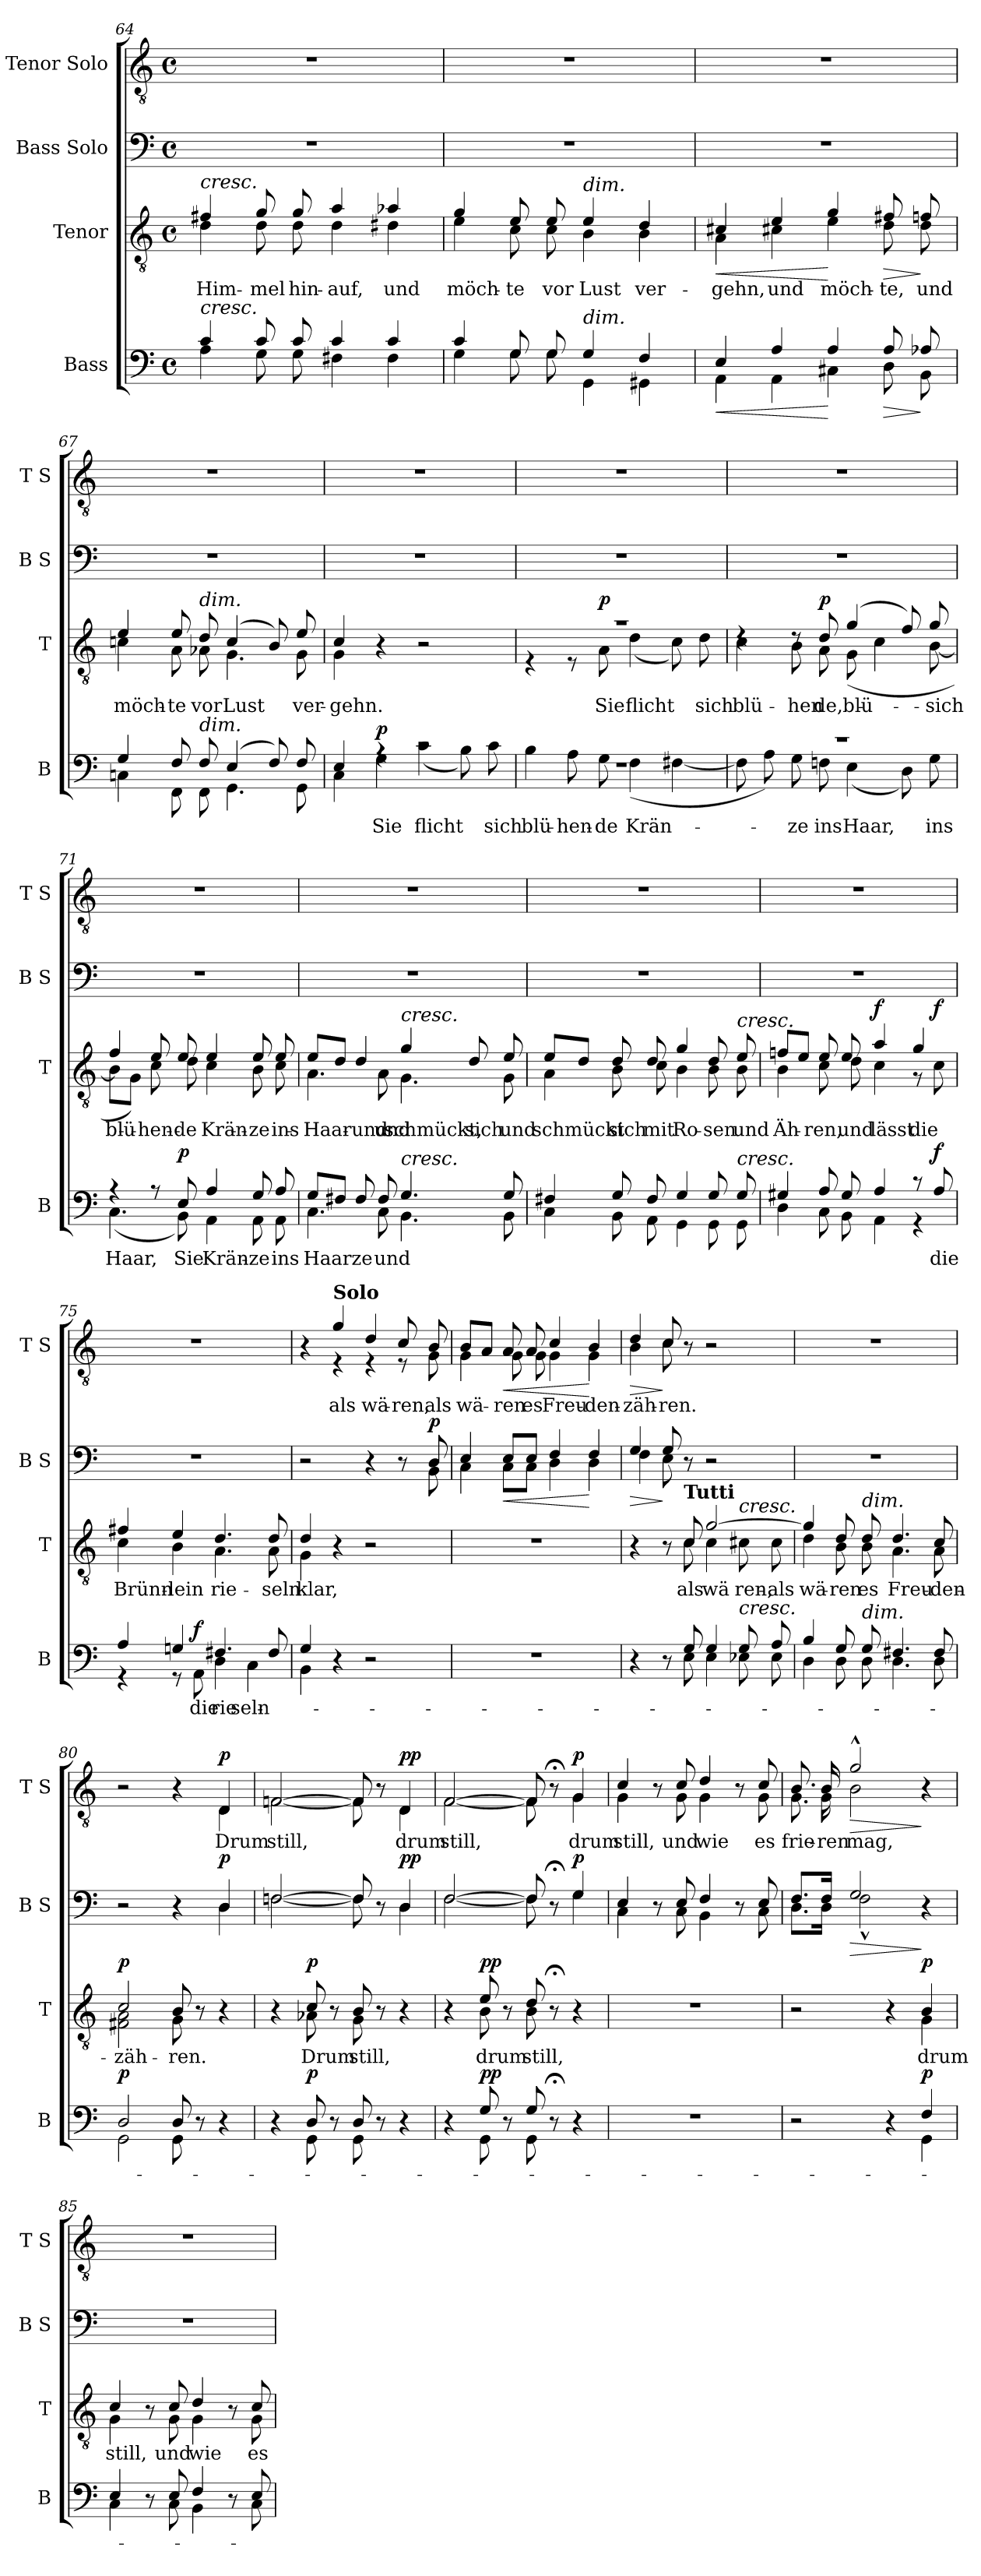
**kern	**text	**dynam	**kern	**text	**dynam	**kern	**dynam	**kern	**text	**dynam
*part4	*part4	*part4	*part3	*part3	*part3	*part2	*part2	*part1	*part1	*part1
*staff4	*staff4	*staff4	*staff3	*staff3	*staff3	*staff2	*staff2	*staff1	*staff1	*staff1
*I"Bass	*	*	*I"Tenor	*	*	*I"Bass Solo	*	*I"Tenor Solo	*	*
*I'B	*	*	*I'T	*	*	*I'B S	*	*I'T S	*	*
*clefF4	*	*	*clefGv2	*	*	*clefF4	*	*clefGv2	*	*
*k[]	*	*	*k[]	*	*	*k[]	*	*k[]	*	*
*M4/4	*	*	*M4/4	*	*	*M4/4	*	*M4/4	*	*
*met(c)	*	*	*met(c)	*	*	*met(c)	*	*met(c)	*	*
=64	=64	=64	=64	=64	=64	=64	=64	=64	=64	=64
*^	*	*	*^	*	*	*	*	*	*	*
!	!	!	!	!LO:TX:a:i:t=cresc.	!	!	!	!	!	!	!	!
!LO:TX:a:i:t=cresc.	!	!	!	!	!	!	!	!	!	!	!	!
4c/	4A\	.	.	4f#X/	4d\	Him-	.	1r	.	1r	.	.
8c/	8G\	.	.	8g/	8d\	-mel	.	.	.	.	.	.
8c/	8G\	.	.	8g/	8d\	hin-	.	.	.	.	.	.
4c/	4F#X\	.	.	4a/	4d\	-auf,	.	.	.	.	.	.
4c/	4F#\	.	.	4a-X/	4d#X\	und	.	.	.	.	.	.
!!LO:LB:g=z
=65	=65	=65	=65	=65	=65	=65	=65	=65	=65	=65	=65	=65
4c/	4G\	.	.	4g/	4e\	möch-	.	1r	.	1r	.	.
8G/	8G\	.	.	8e/	8c\	-te	.	.	.	.	.	.
8G/	8G\	.	.	8e/	8c\	vor	.	.	.	.	.	.
!	!	!	!	!LO:TX:a:i:t=dim.	!	!	!	!	!	!	!	!
!LO:TX:a:i:t=dim.	!	!	!	!	!	!	!	!	!	!	!	!
4G/	4GG\	.	.	4e/	4B\	Lust	.	.	.	.	.	.
4F/	4GG#X\	.	.	4d/	4B\	ver-	.	.	.	.	.	.
=66	=66	=66	=66	=66	=66	=66	=66	=66	=66	=66	=66	=66
!	!	!	!LO:HP:b	!	!	!	!LO:HP:b	!	!	!	!	!
4E/	4AA\	.	<	4c#X/	4A\	-gehn,	<	1r	.	1r	.	.
4A/	4AA\	.	.	4e/	4c#X\	und	.	.	.	.	.	.
4A/	4C#X\	.	[	4g/	4e\	möch-	[	.	.	.	.	.
!	!	!	!LO:HP:b	!	!	!	!LO:HP:b	!	!	!	!	!
8A/	8D\	.	>	8f#X/	8d\	-te,	>	.	.	.	.	.
8A-X/	8BB\	.	]	8fn/	8d\	und	]	.	.	.	.	.
=67	=67	=67	=67	=67	=67	=67	=67	=67	=67	=67	=67	=67
4G/	4Cn\	.	.	4e/	4cn\	möch-	.	1r	.	1r	.	.
8F/	8FF\	.	.	8e/	8A\	-te	.	.	.	.	.	.
!	!	!	!	!LO:TX:a:i:t=dim.	!	!	!	!	!	!	!	!
!LO:TX:a:i:t=dim.	!	!	!	!	!	!	!	!	!	!	!	!
8F/	8FF\	.	.	8d/	8A-X\	vor	.	.	.	.	.	.
(4E/	4.GG\	.	.	(4c/	4.G\	Lust	.	.	.	.	.	.
8F/)	.	.	.	8B/)	.	.	.	.	.	.	.	.
8F/	8GG\	.	.	8e/	8G\	ver-	.	.	.	.	.	.
!!LO:LB:g=z
=68	=68	=68	=68	=68	=68	=68	=68	=68	=68	=68	=68	=68
4E/	4C\	.	.	4c/	4G\	-gehn.	.	1r	.	1r	.	.
!	!	!	!LO:DY:b	!	!	!	!	!	!	!	!	!
4rA	4G\	Sie	p	4r	4ryy	.	.	.	.	.	.	.
2rc	(4c\	flicht	.	2r	2ryy	.	.	.	.	.	.	.
.	8B\)	.	.	.	.	.	.	.	.	.	.	.
.	8c\	sich	.	.	.	.	.	.	.	.	.	.
=69	=69	=69	=69	=69	=69	=69	=69	=69	=69	=69	=69	=69
1rF	4B\	blü-	.	1r	4r	.	.	1r	.	1r	.	.
.	8A\	-hen-	.	.	8r	.	.	.	.	.	.	.
!	!	!	!	!	!	!	!LO:DY:b	!	!	!	!	!
.	8G\	-de	.	.	8A\	Sie	p	.	.	.	.	.
.	(4F\	Krän-	.	.	(4d\	flicht	.	.	.	.	.	.
.	[4F#X\	.	.	.	8c\)	.	.	.	.	.	.	.
.	.	.	.	.	8d\	sich	.	.	.	.	.	.
=70	=70	=70	=70	=70	=70	=70	=70	=70	=70	=70	=70	=70
1r	8F#\]	.	.	4rd	4c\	blü-	.	1r	.	1r	.	.
.	8A\)	.	.	.	.	.	.	.	.	.	.	.
.	8G\	-ze	.	8rd	8B\	-hen-	.	.	.	.	.	.
!	!	!	!	!	!	!	!LO:DY:a	!	!	!	!	!
.	8Fn\	ins	.	8d/	8A\	-de,	p	.	.	.	.	.
.	(4E\	Haar,	.	(4g/	(8G\	blü-	.	.	.	.	.	.
.	.	.	.	.	4c\	.	.	.	.	.	.	.
.	8D\)	.	.	8f/)	.	.	.	.	.	.	.	.
.	8G\	ins	.	8g/	[8B\	sich	.	.	.	.	.	.
!!LO:LB:g=z
=71	=71	=71	=71	=71	=71	=71	=71	=71	=71	=71	=71	=71
4r	(4.C\	Haar,	.	4f/	8B\L]	blü-	.	1r	.	1r	.	.
.	.	.	.	.	8G\J)	.	.	.	.	.	.	.
8r	.	.	.	8e/	8c\	-hen-	.	.	.	.	.	.
!	!	!	!LO:DY:a	!	!	!	!	!	!	!	!	!
8E/	8BB\)	Sie	p	8e/	8d\	-de	.	.	.	.	.	.
4A/	4AA\	Krän-	.	4e/	4c\	Krän-	.	.	.	.	.	.
8G/	8AA\	-ze	.	8e/	8B\	-ze	.	.	.	.	.	.
8A/	8AA\	ins	.	8e/	8c\	ins	.	.	.	.	.	.
=72	=72	=72	=72	=72	=72	=72	=72	=72	=72	=72	=72	=72
8G/L	4.C\	Haar	.	8e/L	4.A\	Haar	.	1r	.	1r	.	.
8F#X/J	.	.	.	8d/J	.	.	.	.	.	.	.	.
8F#/	.	-ze	.	4d/	.	und	.	.	.	.	.	.
8F#/	8C\	und	.	.	8A\	und	.	.	.	.	.	.
!	!	!	!	!LO:TX:a:i:t=cresc.	!	!	!	!	!	!	!	!
!LO:TX:a:i:t=cresc.	!	!	!	!	!	!	!	!	!	!	!	!
4.G/	4.BB\	.	.	4g/	4.G\	schmückt,	.	.	.	.	.	.
.	.	.	.	8d/	.	sich	.	.	.	.	.	.
8G/	8BB\	.	.	8e/	8G\	und	.	.	.	.	.	.
!!LO:LB:g=z
=73	=73	=73	=73	=73	=73	=73	=73	=73	=73	=73	=73	=73
4F#X/	4C\	.	.	8e/L	4A\	schmückt	.	1r	.	1r	.	.
.	.	.	.	8d/J	.	.	.	.	.	.	.	.
8G/	8BB\	.	.	8d/	8B\	sich	.	.	.	.	.	.
8F#/	8AA\	.	.	8d/	8c\	mit	.	.	.	.	.	.
4G/	4GG\	.	.	4g/	4B\	Ro-	.	.	.	.	.	.
8G/	8GG\	.	.	8d/	8B\	-sen	.	.	.	.	.	.
!	!	!	!	!LO:TX:a:i:t=cresc.	!	!	!	!	!	!	!	!
!LO:TX:a:i:t=cresc.	!	!	!	!	!	!	!	!	!	!	!	!
8G/	8GG\	.	.	8e/	8B\	und	.	.	.	.	.	.
=74	=74	=74	=74	=74	=74	=74	=74	=74	=74	=74	=74	=74
4G#X/	4D\	.	.	8fn/L	4B\	Äh-	.	1r	.	1r	.	.
.	.	.	.	8e/J	.	.	.	.	.	.	.	.
8A/	8C\	.	.	8e/	8c\	-ren,	.	.	.	.	.	.
8G#/	8BB\	.	.	8e/	8d\	und	.	.	.	.	.	.
!	!	!	!	!	!	!	!LO:DY:a	!	!	!	!	!
4A/	4AA\	.	.	4a/	4c\	lässt	f	.	.	.	.	.
8r	4r	.	.	4g/	8r	die	.	.	.	.	.	.
!	!	!	!LO:DY:a	!	!	!	!LO:DY:b	!	!	!	!	!
8A/	.	die	f	.	8c\	.	f	.	.	.	.	.
=75	=75	=75	=75	=75	=75	=75	=75	=75	=75	=75	=75	=75
4A/	4r	.	.	4f#X/	4c\	Brünn-	.	1r	.	1r	.	.
4Gn/	8r	.	.	4e/	4B\	-lein	.	.	.	.	.	.
!	!	!	!LO:DY:b	!	!	!	!	!	!	!	!	!
.	8AA\	die	f	.	.	.	.	.	.	.	.	.
4.F#X/	4D\	rie-	.	4.d/	4.A\	rie-	.	.	.	.	.	.
.	4C\	-seln	.	.	.	.	.	.	.	.	.	.
8F#/	.	.	.	8d/	8A\	-seln	.	.	.	.	.	.
!!LO:PB:g=z
=76	=76	=76	=76	=76	=76	=76	=76	=76	=76	=76	=76	=76
*	*	*	*	*	*	*	*	*^	*	*^	*	*
4G/	4BB\	.	.	4d/	4G\	klar,	.	2r	2ryy	.	4r	4ryy	.	.
!	!	!	!	!	!	!	!	!	!	!	!LO:TX:a:B:t=Solo	!	!	!
4r	4ryy	.	.	4r	4ryy	.	.	.	.	.	4g/	4r	als	.
2r	2ryy	.	.	2r	2ryy	.	.	4r	4ryy	.	4d/	4r	wä-	.
.	.	.	.	.	.	.	.	8r	8ryy	.	8c/	8r	-ren,	.
!	!	!	!	!	!	!	!	!	!	!LO:DY:a	!	!	!	!
.	.	.	.	.	.	.	.	8D/	8BB\	p	8B/	8G\	als	.
*v	*v	*	*	*	*	*	*	*	*	*	*	*	*	*
*	*	*	*v	*v	*	*	*	*	*	*	*	*	*
=77	=77	=77	=77	=77	=77	=77	=77	=77	=77	=77	=77	=77
1r	.	.	1r	.	.	4E/	4C\	.	8B/L	4G\	wä-	.
.	.	.	.	.	.	.	.	.	8A/J	.	.	.
!	!	!	!	!	!	!	!	!LO:HP:b	!	!	!	!LO:HP:b
.	.	.	.	.	.	8E/L	8C\L	<	8A/	8G\	-ren	<
.	.	.	.	.	.	8E/J	8C\J	.	8A/	8G\	es	.
.	.	.	.	.	.	4F/	4D\	.	4c/	4G\	Freu-	.
.	.	.	.	.	.	4F/	4D\	[	4B/	4G\	-den-	[
=78	=78	=78	=78	=78	=78	=78	=78	=78	=78	=78	=78	=78
*^	*	*	*^	*	*	*	*	*	*	*	*	*
!	!	!	!	!	!	!	!	!	!	!LO:HP:b	!	!	!	!LO:HP:b
4r	4ryy	.	.	4r	4ryy	.	.	4G/	4F\	>	4d/	4B\	-zäh-	>
8r	8ryy	.	.	8r	8ryy	.	.	8G/	8E\	]	8c/	8c\	-ren.	]
!	!	!	!	!LO:TX:a:B:t=Tutti	!	!	!	!	!	!	!	!	!	!
8G/	8E\	.	.	8c/	8c\	als	.	8r	8ryy	.	8r	8ryy	.	.
4G/	4E\	.	.	[2g/	4c\	wä-	.	2r	2ryy	.	2r	2ryy	.	.
!	!	!	!	!	!LO:TX:a:i:t=cresc.	!	!	!	!	!	!	!	!	!
!LO:TX:a:i:t=cresc.	!	!	!	!	!	!	!	!	!	!	!	!	!	!
8G/	8E-X\	.	.	.	8c#X\	-ren,	.	.	.	.	.	.	.	.
8A/	8E-\	.	.	.	8c#\	als	.	.	.	.	.	.	.	.
*	*	*	*	*	*	*	*	*v	*v	*	*	*	*	*
*	*	*	*	*	*	*	*	*	*	*v	*v	*	*
=79	=79	=79	=79	=79	=79	=79	=79	=79	=79	=79	=79	=79
4B/	4D\	.	.	4g/]	4d\	wä-	.	1r	.	1r	.	.
8G/	8D\	.	.	8d/	8B\	-ren	.	.	.	.	.	.
!	!	!	!	!LO:TX:a:i:t=dim.	!	!	!	!	!	!	!	!
!LO:TX:a:i:t=dim.	!	!	!	!	!	!	!	!	!	!	!	!
8G/	8D\	.	.	8d/	8B\	es	.	.	.	.	.	.
4.F#X/	4.D\	.	.	4.d/	4.A\	Freu-	.	.	.	.	.	.
8F#/	8D\	.	.	8c/	8A\	-den-	.	.	.	.	.	.
!!LO:LB:g=z
=80	=80	=80	=80	=80	=80	=80	=80	=80	=80	=80	=80	=80
*	*	*	*	*	*	*	*	*^	*	*^	*	*
!	!	!	!LO:DY:a	!	!	!	!LO:DY:a	!	!	!	!	!	!	!
2D/	2GG\	.	p	2c/	2F#X\ 2A\	-zäh-	p	2r	2ryy	.	2r	2ryy	.	.
8D/	8GG\	.	.	8B/	8G\	-ren.	.	4r	4ryy	.	4r	4ryy	.	.
8r	8ryy	.	.	8r	8ryy	.	.	.	.	.	.	.	.	.
!	!	!	!	!	!	!	!	!	!	!LO:DY:a	!	!	!	!LO:DY:a
4r	4ryy	.	.	4r	4ryy	.	.	4D/	4D\	p	4D/	4D\	Drum	p
=81	=81	=81	=81	=81	=81	=81	=81	=81	=81	=81	=81	=81	=81	=81
4r	4ryy	.	.	4r	4ryy	.	.	[2Fn/	[2F\	.	[2Fn/	[2F\	still,	.
!	!	!	!LO:DY:a	!	!	!	!LO:DY:a	!	!	!	!	!	!	!
8D/	8GG\	.	p	8c/	8A-X\	Drum	p	.	.	.	.	.	.	.
8r	8ryy	.	.	8r	8ryy	.	.	.	.	.	.	.	.	.
8D/	8GG\	.	.	8B/	8G\	still,	.	8F/]	8F\]	.	8F/]	8F\]	.	.
8r	8ryy	.	.	8r	8ryy	.	.	8r	8ryy	.	8r	8ryy	.	.
!	!	!	!	!	!	!	!	!	!	!LO:DY:a	!	!	!	!LO:DY:a
4r	4ryy	.	.	4r	4ryy	.	.	4D/	4D\	pp	4D/	4D\	drum	pp
=82	=82	=82	=82	=82	=82	=82	=82	=82	=82	=82	=82	=82	=82	=82
4r	4ryy	.	.	4r	4ryy	.	.	[2F/	[2F\	.	[2F/	[2F\	still,	.
!	!	!	!LO:DY:a	!	!	!	!LO:DY:a	!	!	!	!	!	!	!
8G/	8GG\	.	pp	8e/	8B\	drum	pp	.	.	.	.	.	.	.
8r	8ryy	.	.	8r	8ryy	.	.	.	.	.	.	.	.	.
8G/	8GG\	.	.	8d/	8B\	still,	.	8F/]	8F\]	.	8F/]	8F\]	.	.
8r;<	8ryy	.	.	8r;<	8ryy	.	.	8r;<	8ryy	.	8r;<	8ryy	.	.
!	!	!	!	!	!	!	!	!	!	!LO:DY:a	!	!	!	!LO:DY:a
4r	4ryy	.	.	4r	4ryy	.	.	4G/	4G\	p	4G/	4G\	drum	p
*v	*v	*	*	*	*	*	*	*	*	*	*	*	*	*
*	*	*	*v	*v	*	*	*	*	*	*	*	*	*
=83	=83	=83	=83	=83	=83	=83	=83	=83	=83	=83	=83	=83
1r	.	.	1r	.	.	4E/	4C\	.	4c/	4G\	still,	.
.	.	.	.	.	.	8r	8ryy	.	8r	8ryy	.	.
.	.	.	.	.	.	8E/	8C\	.	8c/	8G\	und	.
.	.	.	.	.	.	4F/	4BB\	.	4d/	4G\	wie	.
.	.	.	.	.	.	8r	8ryy	.	8r	8ryy	.	.
.	.	.	.	.	.	8E/	8C\	.	8c/	8G\	es	.
=84	=84	=84	=84	=84	=84	=84	=84	=84	=84	=84	=84	=84
*^	*	*	*^	*	*	*	*	*	*	*	*	*
2r	2ryy	.	.	2r	2ryy	.	.	8.F/L	8.D\L	.	8.B/	8.G\	frie-	.
.	.	.	.	.	.	.	.	16F/Jk	16D\Jk	.	16B/	16G\	-ren	.
!	!	!	!	!	!	!	!	!	!	!LO:HP:b	!	!	!	!LO:HP:b
.	.	.	.	.	.	.	.	2G/	2F^^\	>	2g^^/	2B\	mag,	>
4r	4ryy	.	.	4r	4ryy	.	.	.	.	.	.	.	.	.
!	!	!	!LO:DY:a	!	!	!	!LO:DY:a	!	!	!	!	!	!	!
4F/	4GG\	.	p	4B/	4G\	drum	p	4r	4ryy	]	4r	4ryy	.	]
*	*	*	*	*	*	*	*	*v	*v	*	*	*	*	*
*	*	*	*	*	*	*	*	*	*	*v	*v	*	*
!!LO:LB:g=z
=85	=85	=85	=85	=85	=85	=85	=85	=85	=85	=85	=85	=85
4E/	4C\	.	.	4c/	4G\	still,	.	1r	.	1r	.	.
8r	8ryy	.	.	8r	8ryy	.	.	.	.	.	.	.
8E/	8C\	.	.	8c/	8G\	und	.	.	.	.	.	.
4F/	4BB\	.	.	4d/	4G\	wie	.	.	.	.	.	.
8r	8ryy	.	.	8r	8ryy	.	.	.	.	.	.	.
8E/	8C\	.	.	8c/	8G\	es	.	.	.	.	.	.
*v	*v	*	*	*	*	*	*	*	*	*	*	*
*	*	*	*v	*v	*	*	*	*	*	*	*
=	=	=	=	=	=	=	=	=	=	=
*-	*-	*-	*-	*-	*-	*-	*-	*-	*-	*-
